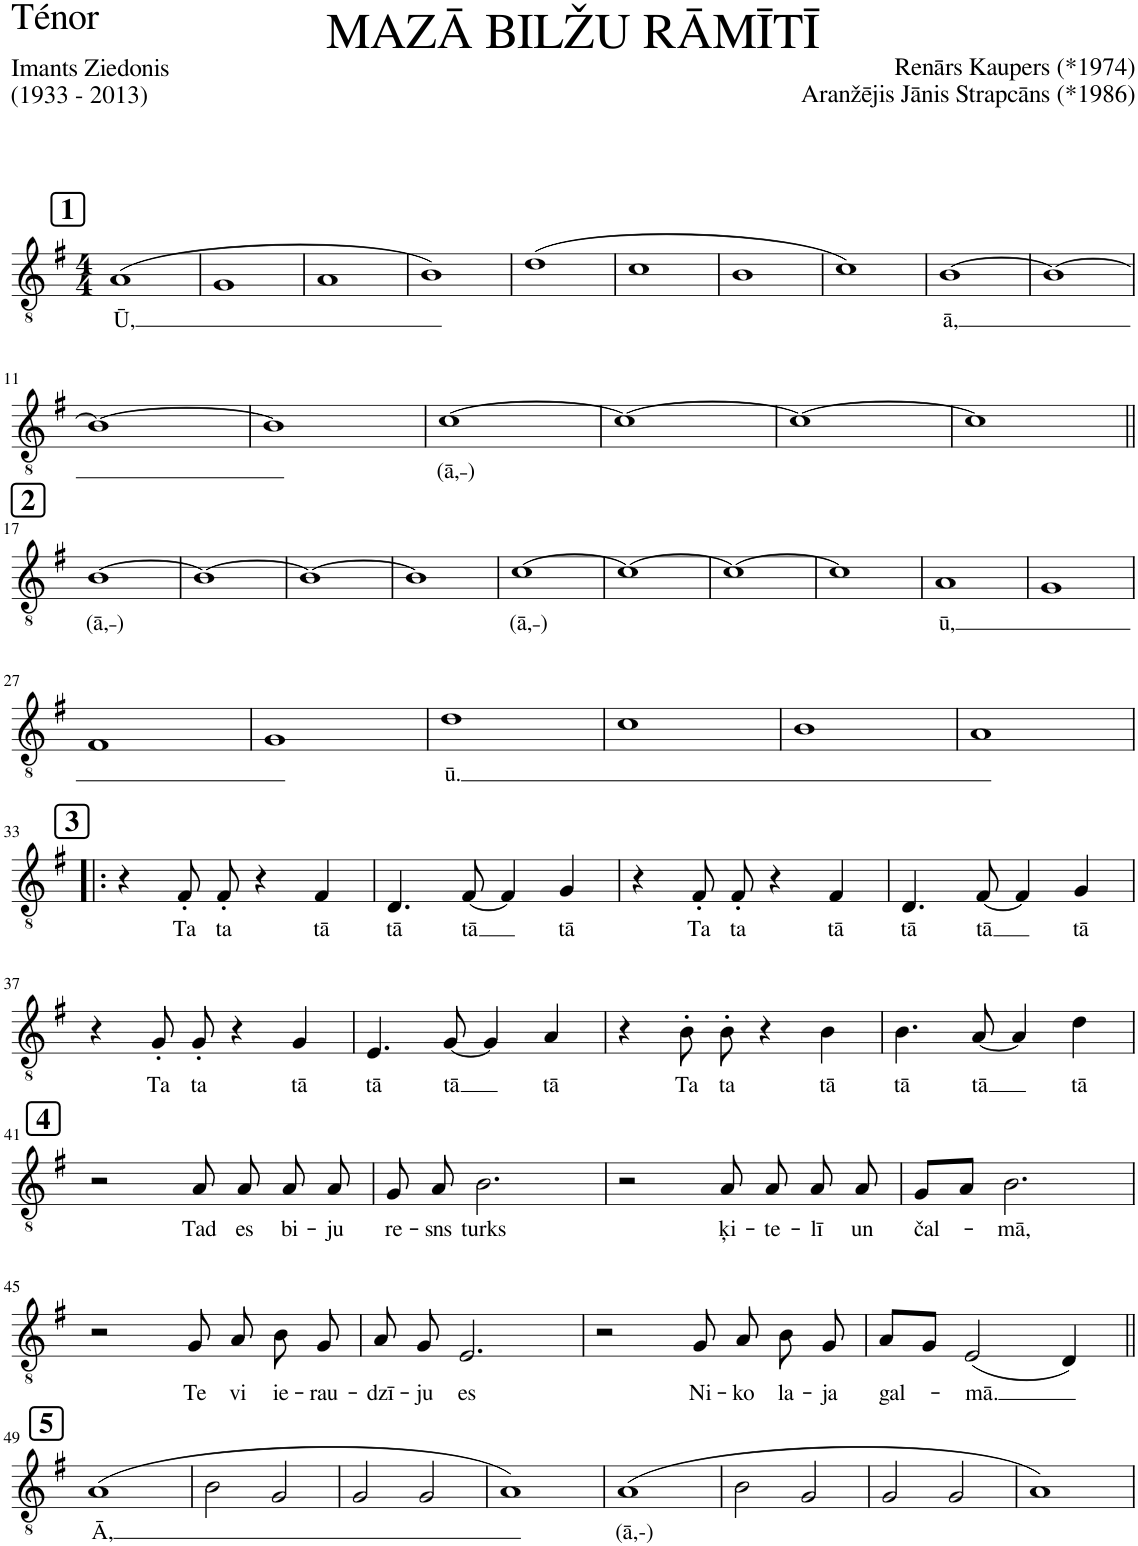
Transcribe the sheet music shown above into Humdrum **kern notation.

**kern	**text
*part1	*part1
*staff1	*staff1
*I"Tenor	*
*I'T.	*
*clefGv2	*
*k[f#]	*
*M4/4	*
!!LO:REH:place=s1:a:B:cj:fs=14:t=1
=1	=1
!	!LO:LY:b
(1A	Ū,
=2	=2
1G	.
=3	=3
1A	.
=4	=4
1B)	.
=5	=5
(1d	.
=6	=6
1c	.
=7	=7
1B	.
=8	=8
1c)	.
=9	=9
!	!LO:LY:b
[1B	ā,
=10	=10
1B_	.
!!LO:LB:g=z
=11	=11
1B_	.
=12	=12
1B]	.
=13	=13
!	!LO:LY:b
[1c	(ā,˗)
=14	=14
1c_	.
=15	=15
1c_	.
=16	=16
1c]	.
!!LO:LB:g=z
!!LO:REH:place=s1:a:B:cj:fs=14:t=2
=17||	=17||
!	!LO:LY:b
[1B	(ā,˗)
=18	=18
1B_	.
=19	=19
1B_	.
=20	=20
1B]	.
=21	=21
!	!LO:LY:b
[1c	(ā,˗)
=22	=22
1c_	.
=23	=23
1c_	.
=24	=24
1c]	.
=25	=25
!	!LO:LY:b
1A	ū,
=26	=26
1G	.
!!LO:LB:g=z
=27	=27
1F#	.
=28	=28
1G	.
=29	=29
!	!LO:LY:b
1d	ū.
=30	=30
1c	.
=31	=31
1B	.
=32	=32
1A	.
!!LO:LB:g=z
!!LO:REH:place=s1:a:B:cj:fs=14:t=3
=33!|:	=33!|:
4r	.
!	!LO:LY:b
8F#'/	Ta
!	!LO:LY:b
8F#'/	ta
4r	.
!	!LO:LY:b
4F#/	tā
=34	=34
!	!LO:LY:b
4.D/	tā
!	!LO:LY:b
[8F#/	tā
4F#/]	.
!	!LO:LY:b
4G/	tā
=35	=35
4r	.
!	!LO:LY:b
8F#'/	Ta
!	!LO:LY:b
8F#'/	ta
4r	.
!	!LO:LY:b
4F#/	tā
=36	=36
!	!LO:LY:b
4.D/	tā
!	!LO:LY:b
[8F#/	tā
4F#/]	.
!	!LO:LY:b
4G/	tā
!!LO:LB:g=z
=37	=37
4r	.
!	!LO:LY:b
8G'/	Ta
!	!LO:LY:b
8G'/	ta
4r	.
!	!LO:LY:b
4G/	tā
=38	=38
!	!LO:LY:b
4.E/	tā
!	!LO:LY:b
[8G/	tā
4G/]	.
!	!LO:LY:b
4A/	tā
=39	=39
4r	.
!	!LO:LY:b
8B'\	Ta
!	!LO:LY:b
8B'\	ta
4r	.
!	!LO:LY:b
4B\	tā
=40	=40
!	!LO:LY:b
4.B\	tā
!	!LO:LY:b
[8A/	tā
4A/]	.
!	!LO:LY:b
4d\	tā
!!LO:LB:g=z
!!LO:REH:place=s1:a:B:cj:fs=14:t=4
=41	=41
2r	.
!	!LO:LY:b
8A/	Tad
!	!LO:LY:b
8A/	es
!	!LO:LY:b
8A/	bi-
!	!LO:LY:b
8A/	-ju
=42	=42
!	!LO:LY:b
8G/	re-
!	!LO:LY:b
8A/	-sns
!	!LO:LY:b
2.B\	turks
=43	=43
2r	.
!	!LO:LY:b
8A/	ķi-
!	!LO:LY:b
8A/	-te-
!	!LO:LY:b
8A/	-lī
!	!LO:LY:b
8A/	un
=44	=44
!	!LO:LY:b
8G/L	čal-
8A/J	.
!	!LO:LY:b
2.B\	-mā,
!!LO:LB:g=z
=45	=45
2r	.
!	!LO:LY:b
8G/	Te
!	!LO:LY:b
8A/	vi
!	!LO:LY:b
8B\	ie-
!	!LO:LY:b
8G/	-rau-
=46	=46
!	!LO:LY:b
8A/	-dzī-
!	!LO:LY:b
8G/	-ju
!	!LO:LY:b
2.E/	es
=47	=47
2r	.
!	!LO:LY:b
8G/	Ni-
!	!LO:LY:b
8A/	-ko
!	!LO:LY:b
8B\	la-
!	!LO:LY:b
8G/	-ja
=48	=48
!	!LO:LY:b
8A/L	gal-
8G/J	.
!	!LO:LY:b
(2E/	-mā.
4D/)	.
!!LO:LB:g=z
!!LO:REH:place=s1:a:B:cj:fs=14:t=5
=49||	=49||
!	!LO:LY:b
(1A	Ā,
=50	=50
2B\	.
2G/	.
=51	=51
2G/	.
2G/	.
=52	=52
1A)	.
=53	=53
!	!LO:LY:b
(1A	(ā,-)
=54	=54
2B\	.
2G/	.
=55	=55
2G/	.
2G/	.
=56	=56
1A)	.
=	=
*-	*-
